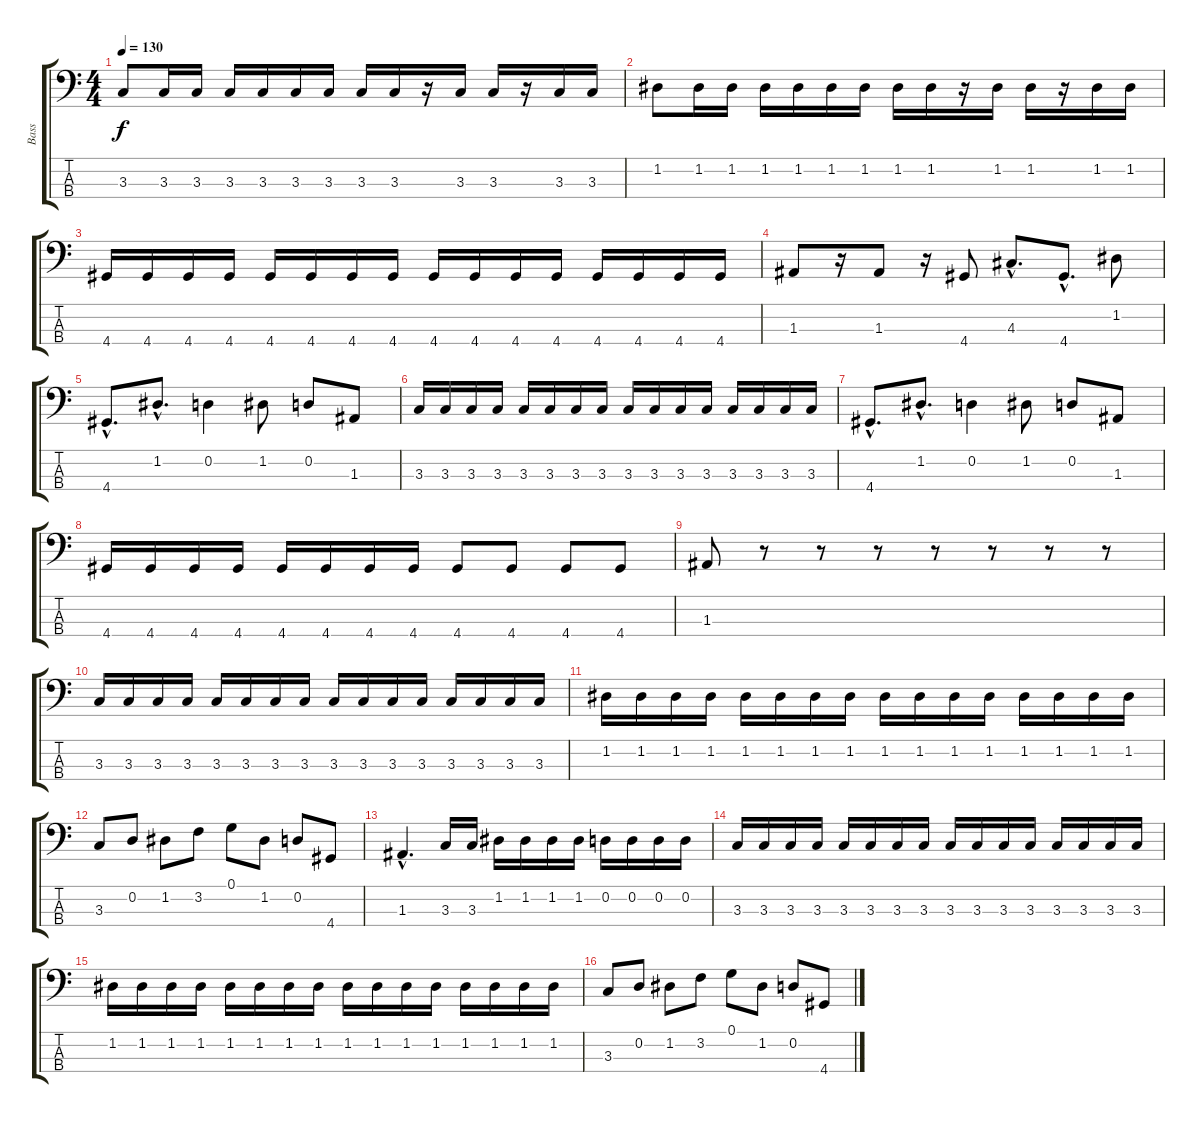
\track ("Bass" "Bass") {instrument electricbassfinger}
\staff {score tabs}
\tuning (G2 D2 A1 E1) {hide}
\ts (4 4)
\tempo 130
\clef f4
\ks c
3.3.8{dy f} 3.3.16 3.3.16 3.3.16 3.3.16 3.3.16 3.3.16 3.3.16 3.3.16 r.16 3.3.16 3.3.16 r.16 3.3.16 3.3.16 |
1.2.8 1.2.16 1.2.16 1.2.16 1.2.16 1.2.16 1.2.16 1.2.16 1.2.16 r.16 1.2.16 1.2.16 r.16 1.2.16 1.2.16 |
4.4.16 4.4.16 4.4.16 4.4.16 4.4.16 4.4.16 4.4.16 4.4.16 4.4.16 4.4.16 4.4.16 4.4.16 4.4.16 4.4.16 4.4.16 4.4.16 |
1.3.8 r.16 1.3.8 r.16 4.4.8 4.3{hac}.8{d} 4.4{hac}.8{d} 1.2.8 |
4.4{hac}.8{d} 1.2{hac}.8{d} 0.2.4 1.2.8 0.2.8 1.3.8 |
3.3.16 3.3.16 3.3.16 3.3.16 3.3.16 3.3.16 3.3.16 3.3.16 3.3.16 3.3.16 3.3.16 3.3.16 3.3.16 3.3.16 3.3.16 3.3.16 |
4.4{hac}.8{d} 1.2{hac}.8{d} 0.2.4 1.2.8 0.2.8 1.3.8 |
4.4.16 4.4.16 4.4.16 4.4.16 4.4.16 4.4.16 4.4.16 4.4.16 4.4.8 4.4.8 4.4.8 4.4.8 |
1.3.8 r.8 r.8 r.8 r.8 r.8 r.8 r.8 |
3.3.16 3.3.16 3.3.16 3.3.16 3.3.16 3.3.16 3.3.16 3.3.16 3.3.16 3.3.16 3.3.16 3.3.16 3.3.16 3.3.16 3.3.16 3.3.16 |
1.2.16 1.2.16 1.2.16 1.2.16 1.2.16 1.2.16 1.2.16 1.2.16 1.2.16 1.2.16 1.2.16 1.2.16 1.2.16 1.2.16 1.2.16 1.2.16 |
3.3.8 0.2.8 1.2.8 3.2.8 0.1.8 1.2.8 0.2.8 4.4.8 |
1.3{hac}.4{d} 3.3.16 3.3.16 1.2.16 1.2.16 1.2.16 1.2.16 0.2.16 0.2.16 0.2.16 0.2.16 |
3.3.16 3.3.16 3.3.16 3.3.16 3.3.16 3.3.16 3.3.16 3.3.16 3.3.16 3.3.16 3.3.16 3.3.16 3.3.16 3.3.16 3.3.16 3.3.16 |
1.2.16 1.2.16 1.2.16 1.2.16 1.2.16 1.2.16 1.2.16 1.2.16 1.2.16 1.2.16 1.2.16 1.2.16 1.2.16 1.2.16 1.2.16 1.2.16 |
3.3.8 0.2.8 1.2.8 3.2.8 0.1.8 1.2.8 0.2.8 4.4.8
